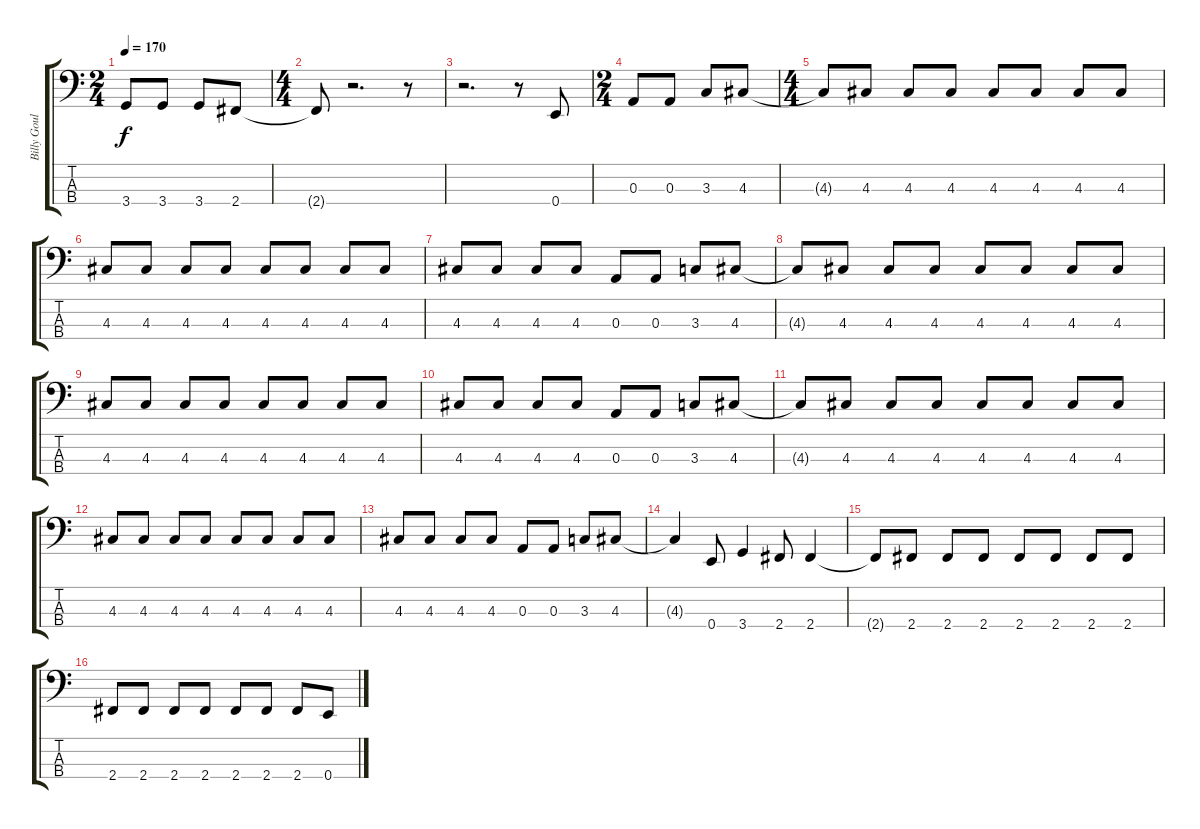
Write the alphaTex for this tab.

\track ("Billy Gould" "Billy Goul") {instrument electricbassfinger}
\staff {score tabs}
\tuning (G2 D2 A1 E1) {hide}
\ts (2 4)
\tempo 170
\clef f4
\ks c
3.4.8{dy f} 3.4.8 3.4.8 2.4.8 |
\ts (4 4)
2.4{t}.8 r.2{d} r.8 |
r.2{d} r.8 0.4.8 |
\ts (2 4)
0.3.8 0.3.8 3.3.8 4.3.8 |
\ts (4 4)
4.3{t}.8 4.3.8 4.3.8 4.3.8 4.3.8 4.3.8 4.3.8 4.3.8 |
4.3.8 4.3.8 4.3.8 4.3.8 4.3.8 4.3.8 4.3.8 4.3.8 |
4.3.8 4.3.8 4.3.8 4.3.8 0.3.8 0.3.8 3.3.8 4.3.8 |
4.3{t}.8 4.3.8 4.3.8 4.3.8 4.3.8 4.3.8 4.3.8 4.3.8 |
4.3.8 4.3.8 4.3.8 4.3.8 4.3.8 4.3.8 4.3.8 4.3.8 |
4.3.8 4.3.8 4.3.8 4.3.8 0.3.8 0.3.8 3.3.8 4.3.8 |
4.3{t}.8 4.3.8 4.3.8 4.3.8 4.3.8 4.3.8 4.3.8 4.3.8 |
4.3.8 4.3.8 4.3.8 4.3.8 4.3.8 4.3.8 4.3.8 4.3.8 |
4.3.8 4.3.8 4.3.8 4.3.8 0.3.8 0.3.8 3.3.8 4.3.8 |
4.3{t}.4 0.4.8 3.4.4 2.4.8 2.4.4 |
2.4{t}.8 2.4.8 2.4.8 2.4.8 2.4.8 2.4.8 2.4.8 2.4.8 |
2.4.8 2.4.8 2.4.8 2.4.8 2.4.8 2.4.8 2.4.8 0.4.8
